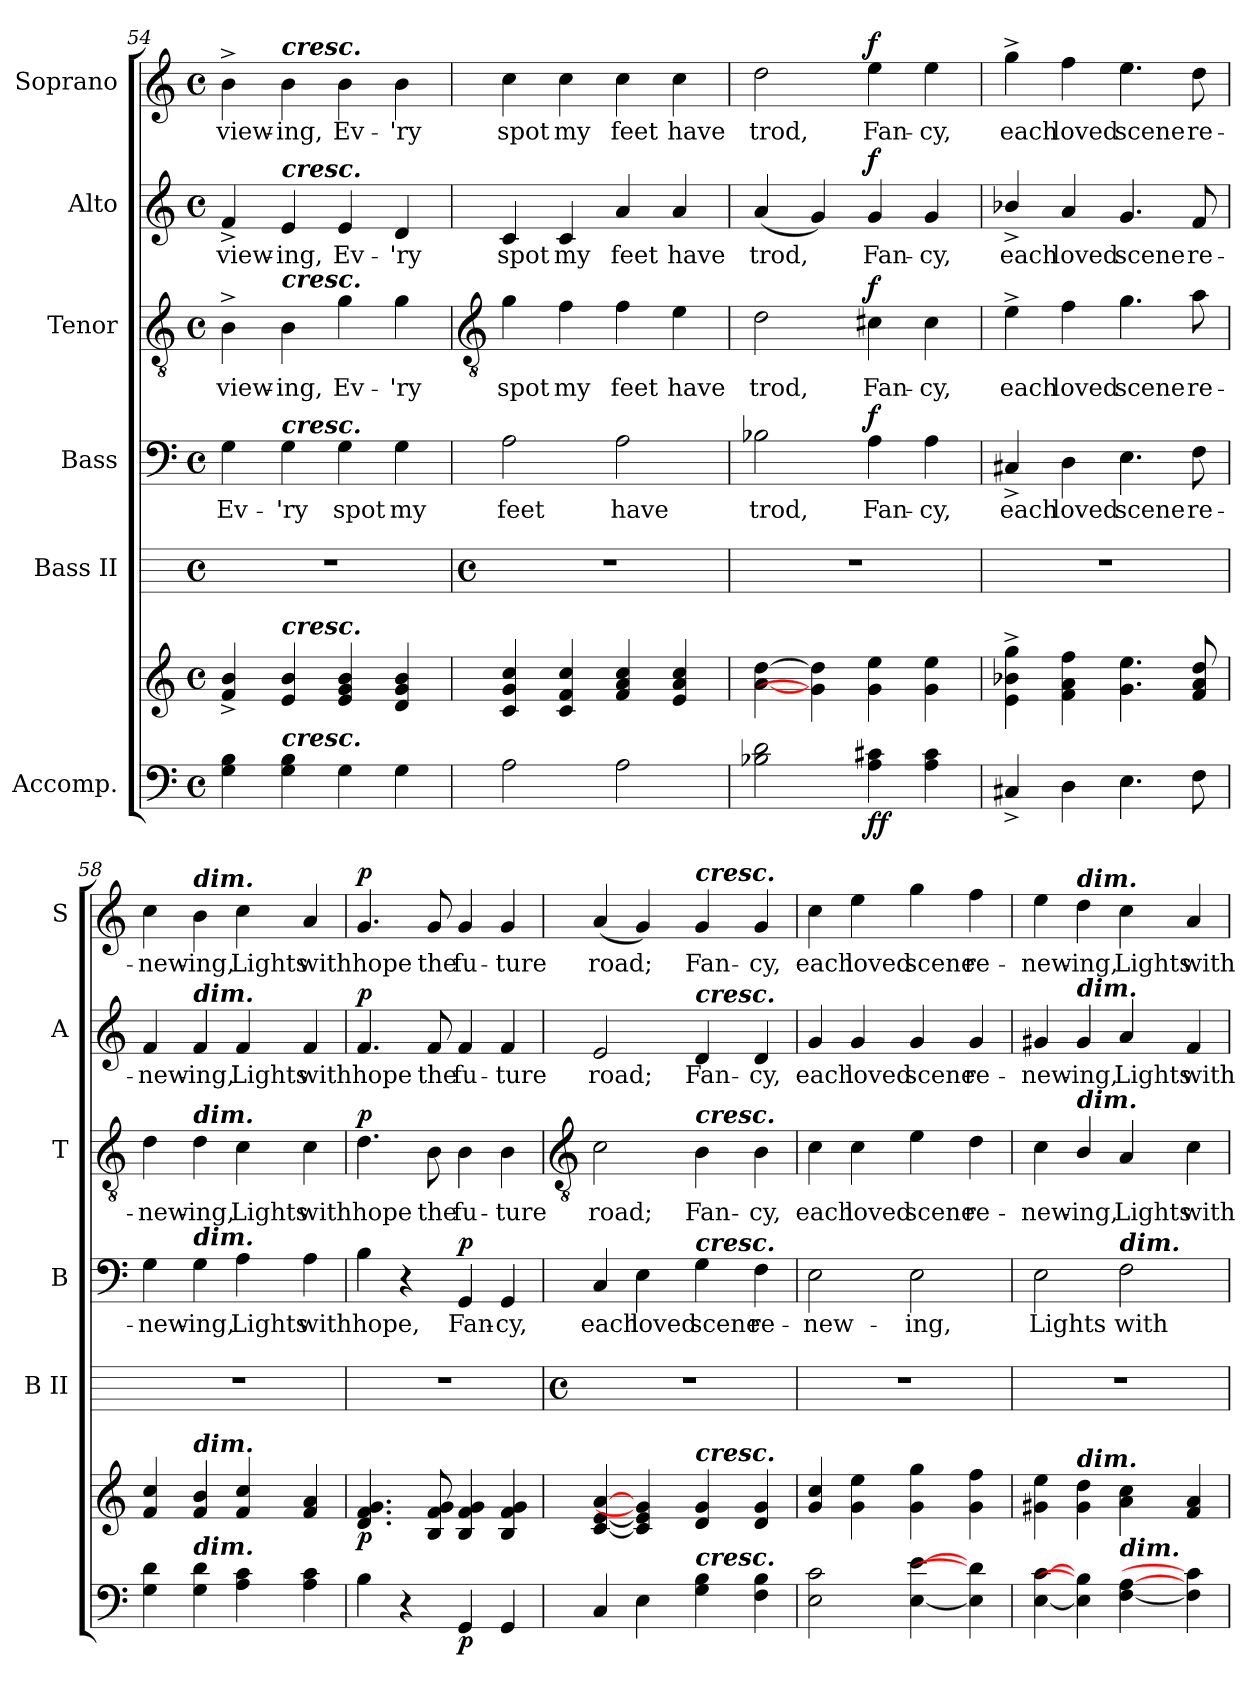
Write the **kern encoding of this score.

**kern	**kern	**dynam	**kern	**kern	**text	**dynam	**kern	**text	**dynam	**kern	**text	**dynam	**kern	**text	**dynam
*part6	*part6	*part6	*part5	*part4	*part4	*part4	*part3	*part3	*part3	*part2	*part2	*part2	*part1	*part1	*part1
*staff7	*staff6	*staff6/7	*staff5	*staff4	*staff4	*staff4	*staff3	*staff3	*staff3	*staff2	*staff2	*staff2	*staff1	*staff1	*staff1
*I"Accomp.	*	*	*I"Bass II	*I"Bass	*	*	*I"Tenor	*	*	*I"Alto	*	*	*I"Soprano	*	*
*	*	*	*I'B II	*I'B	*	*	*I'T	*	*	*I'A	*	*	*I'S	*	*
*clefF4	*clefG2	*	*	*clefF4	*	*	*clefGv2	*	*	*clefG2	*	*	*clefG2	*	*
*k[]	*k[]	*	*	*k[]	*	*	*k[]	*	*	*k[]	*	*	*k[]	*	*
*C:	*C:	*	*	*C:	*	*	*C:	*	*	*C:	*	*	*C:	*	*
*M4/4	*M4/4	*	*M4/4	*M4/4	*	*	*M4/4	*	*	*M4/4	*	*	*M4/4	*	*
*met(c)	*met(c)	*	*met(c)	*met(c)	*	*	*met(c)	*	*	*met(c)	*	*	*met(c)	*	*
=54	=54	=54	=54	=54	=54	=54	=54	=54	=54	=54	=54	=54	=54	=54	=54
!	!	!	!	!	!LO:LY:b	!	!	!LO:LY:b	!	!	!LO:LY:b	!	!	!LO:LY:b	!
4G 4B	4f^ 4b^	.	1r	4G	Ev-	.	4B^	-view-	.	4f^	-view-	.	4b^	-view-	.
!	!	!	!	!	!	!	!	!	!	!	!	!	!LO:TX:a:Bi:t=cresc.	!	!
!	!	!	!	!	!	!	!	!	!	!LO:TX:a:Bi:t=cresc.	!	!	!	!	!
!	!	!	!	!	!	!	!LO:TX:a:Bi:t=cresc.	!	!	!	!	!	!	!	!
!	!	!	!	!LO:TX:a:Bi:t=cresc.	!	!	!	!	!	!	!	!	!	!	!
!	!LO:TX:a:Bi:t=cresc.	!	!	!	!	!	!	!	!	!	!	!	!	!	!
!LO:TX:a:Bi:t=cresc.	!	!	!	!	!	!	!	!	!	!	!	!	!	!	!
!	!	!	!	!	!LO:LY:b	!	!	!LO:LY:b	!	!	!LO:LY:b	!	!	!LO:LY:b	!
4G 4B	4e 4b	.	.	4G	-'ry	.	4B	-ing,	.	4e	-ing,	.	4b	-ing,	.
!	!	!	!	!	!LO:LY:b	!	!	!LO:LY:b	!	!	!LO:LY:b	!	!	!LO:LY:b	!
4G	4e 4g 4b	.	.	4G	spot	.	4g	Ev-	.	4e	Ev-	.	4b	Ev-	.
!	!	!	!	!	!LO:LY:b	!	!	!LO:LY:b	!	!	!LO:LY:b	!	!	!LO:LY:b	!
4G	4d 4g 4b	.	.	4G	my	.	4g	-'ry	.	4d	-'ry	.	4b	-'ry	.
!!LO:LB:g=z
=55	=55	=55	=55	=55	=55	=55	=55	=55	=55	=55	=55	=55	=55	=55	=55
*	*	*	*	*	*	*	*clefGv2	*	*	*	*	*	*	*	*
*	*	*	*M4/4	*	*	*	*	*	*	*	*	*	*	*	*
*	*	*	*met(c)	*	*	*	*	*	*	*	*	*	*	*	*
!	!	!	!	!	!LO:LY:b	!	!	!LO:LY:b	!	!	!LO:LY:b	!	!	!LO:LY:b	!
2A	4c 4g 4cc	.	1r	2A	feet	.	4g	spot	.	4c	spot	.	4cc	spot	.
!	!	!	!	!	!	!	!	!LO:LY:b	!	!	!LO:LY:b	!	!	!LO:LY:b	!
.	4c 4f 4cc	.	.	.	.	.	4f	my	.	4c	my	.	4cc	my	.
!	!	!	!	!	!LO:LY:b	!	!	!LO:LY:b	!	!	!LO:LY:b	!	!	!LO:LY:b	!
2A	4f 4a 4cc	.	.	2A	have	.	4f	feet	.	4a	feet	.	4cc	feet	.
!	!	!	!	!	!	!	!	!LO:LY:b	!	!	!LO:LY:b	!	!	!LO:LY:b	!
.	4e 4a 4cc	.	.	.	.	.	4e	have	.	4a	have	.	4cc	have	.
=56	=56	=56	=56	=56	=56	=56	=56	=56	=56	=56	=56	=56	=56	=56	=56
!	!	!	!	!	!LO:LY:b	!	!	!LO:LY:b	!	!	!LO:LY:b	!	!	!LO:LY:b	!
2B-X 2d	[4a [4dd	.	1r	2B-X	trod,	.	2d	trod,	.	(<4a	trod,	.	2dd	trod,	.
.	4g] 4dd]	.	.	.	.	.	.	.	.	4g)	.	.	.	.	.
!	!	!LO:DY:b=2	!	!	!LO:LY:b	!	!	!LO:LY:b	!	!	!LO:LY:b	!	!	!LO:LY:b	!
!	!	!LO:DY:n=1:b	!	!	!	!LO:DY:b	!	!	!LO:DY:b	!	!	!LO:DY:b	!	!	!LO:DY:b
4A 4c#X	4g 4ee	f f	.	4A	Fan-	f	4c#X	Fan-	f	4g	Fan-	f	4ee	Fan-	f
!	!	!	!	!	!LO:LY:b	!	!	!LO:LY:b	!	!	!LO:LY:b	!	!	!LO:LY:b	!
4A 4c#	4g 4ee	.	.	4A	-cy,	.	4c#	-cy,	.	4g	-cy,	.	4ee	-cy,	.
=57	=57	=57	=57	=57	=57	=57	=57	=57	=57	=57	=57	=57	=57	=57	=57
!	!	!	!	!	!LO:LY:b	!	!	!LO:LY:b	!	!	!LO:LY:b	!	!	!LO:LY:b	!
4C#X^	4e^ 4b-X^ 4gg^	.	1r	4C#X^	each	.	4e^	each	.	4b-X^/	each	.	4gg^	each	.
!	!	!	!	!	!LO:LY:b	!	!	!LO:LY:b	!	!	!LO:LY:b	!	!	!LO:LY:b	!
4D	4f 4a 4ff	.	.	4D	loved	.	4f	loved	.	4a	loved	.	4ff	loved	.
!	!	!	!	!	!LO:LY:b	!	!	!LO:LY:b	!	!	!LO:LY:b	!	!	!LO:LY:b	!
4.E	4.g 4.ee	.	.	4.E	scene	.	4.g	scene	.	4.g	scene	.	4.ee	scene	.
!	!	!	!	!	!LO:LY:b	!	!	!LO:LY:b	!	!	!LO:LY:b	!	!	!LO:LY:b	!
8F	8f 8a 8dd	.	.	8F	re-	.	8a	re-	.	8f	re-	.	8dd	re-	.
=58	=58	=58	=58	=58	=58	=58	=58	=58	=58	=58	=58	=58	=58	=58	=58
!	!	!	!	!	!LO:LY:b	!	!	!LO:LY:b	!	!	!LO:LY:b	!	!	!LO:LY:b	!
4G 4d	4f 4cc	.	1r	4G	-new-	.	4d	-new-	.	4f	-new-	.	4cc	-new-	.
!	!	!	!	!	!	!	!	!	!	!	!	!	!LO:TX:a:Bi:t=dim.	!	!
!	!	!	!	!	!	!	!	!	!	!LO:TX:a:Bi:t=dim.	!	!	!	!	!
!	!	!	!	!	!	!	!LO:TX:a:Bi:t=dim.	!	!	!	!	!	!	!	!
!	!	!	!	!LO:TX:a:Bi:t=dim.	!	!	!	!	!	!	!	!	!	!	!
!	!LO:TX:a:Bi:t=dim.	!	!	!	!	!	!	!	!	!	!	!	!	!	!
!LO:TX:a:Bi:t=dim.	!	!	!	!	!	!	!	!	!	!	!	!	!	!	!
!	!	!	!	!	!LO:LY:b	!	!	!LO:LY:b	!	!	!LO:LY:b	!	!	!LO:LY:b	!
4G 4d	4f 4b	.	.	4G	-ing,	.	4d	-ing,	.	4f	-ing,	.	4b	-ing,	.
!	!	!	!	!	!LO:LY:b	!	!	!LO:LY:b	!	!	!LO:LY:b	!	!	!LO:LY:b	!
4A 4c	4f 4cc	.	.	4A	Lights	.	4c	Lights	.	4f	Lights	.	4cc	Lights	.
!	!	!	!	!	!LO:LY:b	!	!	!LO:LY:b	!	!	!LO:LY:b	!	!	!LO:LY:b	!
4A 4c	4f 4a	.	.	4A	with	.	4c	with	.	4f	with	.	4a	with	.
=59	=59	=59	=59	=59	=59	=59	=59	=59	=59	=59	=59	=59	=59	=59	=59
!	!	!LO:DY:b	!	!	!LO:LY:b	!	!	!LO:LY:b	!LO:DY:b	!	!LO:LY:b	!LO:DY:b	!	!LO:LY:b	!LO:DY:b
4B	4.d 4.f 4.g	p	1r	4B	hope,	.	4.d	hope	p	4.f	hope	p	4.g	hope	p
4r	.	.	.	4r	.	.	.	.	.	.	.	.	.	.	.
!	!	!	!	!	!	!	!	!LO:LY:b	!	!	!LO:LY:b	!	!	!LO:LY:b	!
.	8B 8f 8g	.	.	.	.	.	8B	the	.	8f	the	.	8g	the	.
!	!	!LO:DY:b=2	!	!	!LO:LY:b	!LO:DY:b	!	!LO:LY:b	!	!	!LO:LY:b	!	!	!LO:LY:b	!
4GG	4B 4f 4g	p	.	4GG	Fan-	p	4B	fu-	.	4f	fu-	.	4g	fu-	.
!	!	!	!	!	!LO:LY:b	!	!	!LO:LY:b	!	!	!LO:LY:b	!	!	!LO:LY:b	!
4GG	4B 4f 4g	.	.	4GG	-cy,	.	4B	-ture	.	4f	-ture	.	4g	-ture	.
!!LO:LB:g=z
=60	=60	=60	=60	=60	=60	=60	=60	=60	=60	=60	=60	=60	=60	=60	=60
*	*	*	*	*	*	*	*clefGv2	*	*	*	*	*	*	*	*
*	*	*	*M4/4	*	*	*	*	*	*	*	*	*	*	*	*
*	*	*	*met(c)	*	*	*	*	*	*	*	*	*	*	*	*
!	!	!	!	!	!LO:LY:b	!	!	!LO:LY:b	!	!	!LO:LY:b	!	!	!LO:LY:b	!
4C	[4c [4e [4a	.	1r	4C	each	.	2c	road;	.	2e	road;	.	(<4a	road;	.
!	!	!	!	!	!LO:LY:b	!	!	!	!	!	!	!	!	!	!
4E	4c] 4e] 4g]	.	.	4E	loved	.	.	.	.	.	.	.	4g)	.	.
!	!	!	!	!	!	!	!	!	!	!	!	!	!LO:TX:a:Bi:t=cresc.	!	!
!	!	!	!	!	!	!	!	!	!	!LO:TX:a:Bi:t=cresc.	!	!	!	!	!
!	!	!	!	!	!	!	!LO:TX:a:Bi:t=cresc.	!	!	!	!	!	!	!	!
!	!	!	!	!LO:TX:a:Bi:t=cresc.	!	!	!	!	!	!	!	!	!	!	!
!	!LO:TX:a:Bi:t=cresc.	!	!	!	!	!	!	!	!	!	!	!	!	!	!
!LO:TX:a:Bi:t=cresc.	!	!	!	!	!	!	!	!	!	!	!	!	!	!	!
!	!	!	!	!	!LO:LY:b	!	!	!LO:LY:b	!	!	!LO:LY:b	!	!	!LO:LY:b	!
4G 4B	4d 4g	.	.	4G	scene	.	4B	Fan-	.	4d	Fan-	.	4g	Fan-	.
!	!	!	!	!	!LO:LY:b	!	!	!LO:LY:b	!	!	!LO:LY:b	!	!	!LO:LY:b	!
4F 4B	4d 4g	.	.	4F	re-	.	4B	-cy,	.	4d	-cy,	.	4g	-cy,	.
=61	=61	=61	=61	=61	=61	=61	=61	=61	=61	=61	=61	=61	=61	=61	=61
!	!	!	!	!	!LO:LY:b	!	!	!LO:LY:b	!	!	!LO:LY:b	!	!	!LO:LY:b	!
2E 2c	4g 4cc	.	1r	2E	-new-	.	4c	each	.	4g	each	.	4cc	each	.
!	!	!	!	!	!	!	!	!LO:LY:b	!	!	!LO:LY:b	!	!	!LO:LY:b	!
.	4g 4ee	.	.	.	.	.	4c	loved	.	4g	loved	.	4ee	loved	.
!	!	!	!	!	!LO:LY:b	!	!	!LO:LY:b	!	!	!LO:LY:b	!	!	!LO:LY:b	!
[4E [4e	4g 4gg	.	.	2E	-ing,	.	4e	scene	.	4g	scene	.	4gg	scene	.
!	!	!	!	!	!	!	!	!LO:LY:b	!	!	!LO:LY:b	!	!	!LO:LY:b	!
4E] 4d]	4g 4ff	.	.	.	.	.	4d	re-	.	4g	re-	.	4ff	re-	.
=62	=62	=62	=62	=62	=62	=62	=62	=62	=62	=62	=62	=62	=62	=62	=62
!	!	!	!	!	!LO:LY:b	!	!	!LO:LY:b	!	!	!LO:LY:b	!	!	!LO:LY:b	!
[4E [4c	4g#X 4ee	.	1r	2E	Lights	.	4c	-new-	.	4g#X	-new-	.	4ee	-new-	.
!	!	!	!	!	!	!	!	!	!	!	!	!	!LO:TX:a:Bi:t=dim.	!	!
!	!	!	!	!	!	!	!	!	!	!LO:TX:a:Bi:t=dim.	!	!	!	!	!
!	!	!	!	!	!	!	!LO:TX:a:Bi:t=dim.	!	!	!	!	!	!	!	!
!	!LO:TX:a:Bi:t=dim.	!	!	!	!	!	!	!	!	!	!	!	!	!	!
!	!	!	!	!	!	!	!	!LO:LY:b	!	!	!LO:LY:b	!	!	!LO:LY:b	!
4E] 4B]	4g# 4dd	.	.	.	.	.	4B/	-ing,	.	4g#	-ing,	.	4dd	-ing,	.
!	!	!	!	!LO:TX:a:Bi:t=dim.	!	!	!	!	!	!	!	!	!	!	!
!LO:TX:a:Bi:t=dim.	!	!	!	!	!	!	!	!	!	!	!	!	!	!	!
!	!	!	!	!	!LO:LY:b	!	!	!LO:LY:b	!	!	!LO:LY:b	!	!	!LO:LY:b	!
[4F [4A	4a 4cc	.	.	2F	with	.	4A	Lights	.	4a	Lights	.	4cc	Lights	.
!	!	!	!	!	!	!	!	!LO:LY:b	!	!	!LO:LY:b	!	!	!LO:LY:b	!
4F] 4c]	4f 4a	.	.	.	.	.	4c	with	.	4f	with	.	4a	with	.
=	=	=	=	=	=	=	=	=	=	=	=	=	=	=	=
*-	*-	*-	*-	*-	*-	*-	*-	*-	*-	*-	*-	*-	*-	*-	*-
